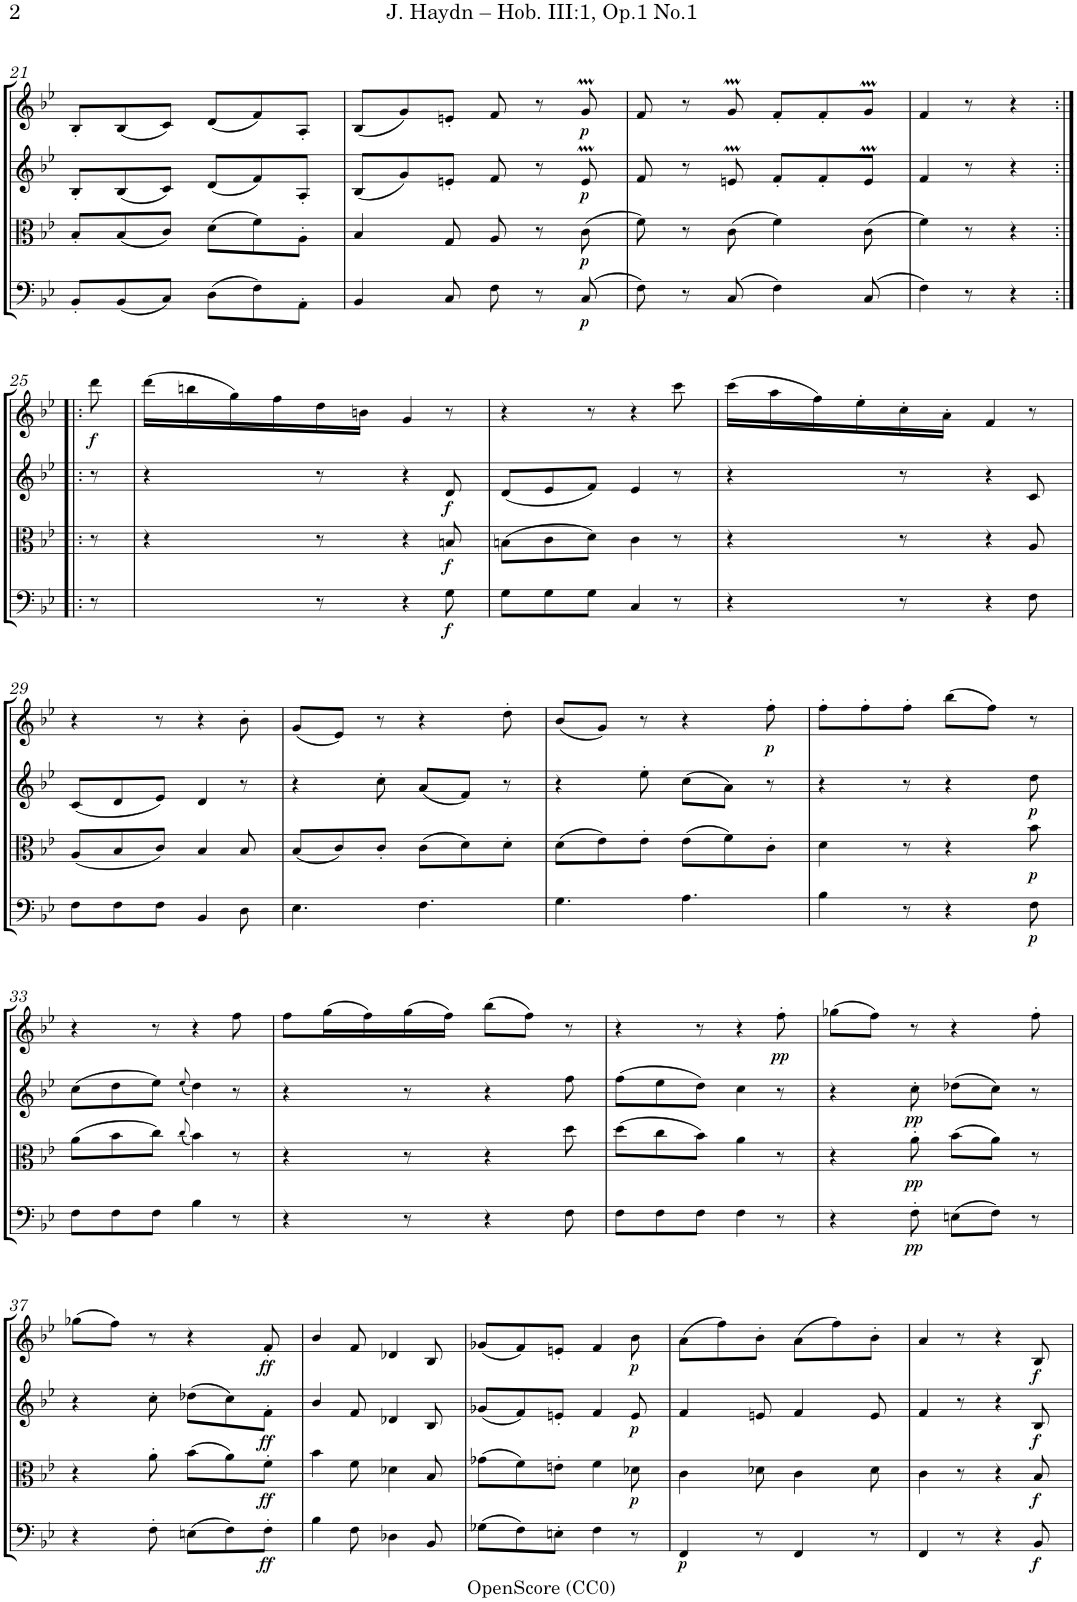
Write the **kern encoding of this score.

**kern	**dynam	**kern	**dynam	**kern	**dynam	**kern	**dynam
*part4	*part4	*part3	*part3	*part2	*part2	*part1	*part1
*staff4	*staff4	*staff3	*staff3	*staff2	*staff2	*staff1	*staff1
*I"Violoncello	*	*I"Viola	*	*I"Violin 2	*	*I"Violin 1	*
*I'Vc	*	*I'Vla	*	*I'Vln	*	*I'Vln	*
!!LO:PB:g=z
*clefF4	*	*clefC3	*	*clefG2	*	*clefG2	*
*k[b-e-]	*	*k[b-e-]	*	*k[b-e-]	*	*k[b-e-]	*
*M6/8	*	*M6/8	*	*M6/8	*	*M6/8	*
=21	=21	=21	=21	=21	=21	=21	=21
8BB-'/L	.	8B-'/L	.	8B-'/L	.	8B-'/L	.
(<8BB-/	.	(<8B-/	.	(<8B-/	.	(<8B-/	.
8C/J)	.	8c/J)	.	8c/J)	.	8c/J)	.
(>8D\L	.	(>8d\L	.	(<8d/L	.	(<8d/L	.
8F\)	.	8f\)	.	8f/)	.	8f/)	.
8AA'\J	.	8A'\J	.	8A'/J	.	8A'/J	.
=22	=22	=22	=22	=22	=22	=22	=22
4BB-/	.	4B-/	.	(8B-/L	.	(8B-/L	.
.	.	.	.	8g/)	.	8g/)	.
8C/	.	8G/	.	8en'/J	.	8en'/J	.
8F\	.	8A/	.	8f/	.	8f/	.
8r	.	8r	.	8r	.	8r	.
!	!LO:DY:b	!	!LO:DY:b	!	!LO:DY:b	!	!LO:DY:b
(>8C/	p	(>8c\	p	8em/	p	8gM/	p
=23	=23	=23	=23	=23	=23	=23	=23
8F\)	.	8f\)	.	8f/	.	8f/	.
8r	.	8r	.	8r	.	8r	.
(8C/	.	(8c\	.	8enm/	.	8gM/	.
4F\)	.	4f\)	.	8f'/L	.	8f'/L	.
.	.	.	.	8f'/	.	8f'/	.
(>8C/	.	(8c\	.	8em/J	.	8gM/J	.
=24	=24	=24	=24	=24	=24	=24	=24
4F\)	.	4f\)	.	4f/	.	4f/	.
8r	.	8r	.	8r	.	8r	.
4r	.	4r	.	4r	.	4r	.
!!LO:LB:g=z
=25:|!|:	=25:|!|:	=25:|!|:	=25:|!|:	=25:|!|:	=25:|!|:	=25:|!|:	=25:|!|:
!	!	!	!	!	!	!	!LO:DY:b
8r	.	8r	.	8r	.	8ddd\	f
=26	=26	=26	=26	=26	=26	=26	=26
4ryy	.	4r	.	4r	.	(>16ddd\LL	.
.	.	.	.	.	.	16bbn\	.
.	.	.	.	.	.	16gg\)	.
.	.	.	.	.	.	16ff\	.
8r	.	8r	.	8r	.	16dd\	.
.	.	.	.	.	.	16bn\JJ	.
4r	.	4r	.	4r	.	4g/	.
!	!LO:DY:b	!	!LO:DY:b	!	!LO:DY:b	!	!
8G\	f	8Bn/	f	8d/	f	8r	.
=27	=27	=27	=27	=27	=27	=27	=27
8G\L	.	(>8Bn\L	.	(<8d/L	.	4r	.
8G\	.	8c\	.	8e-/	.	.	.
8G\J	.	8d\J)	.	8f/J)	.	8r	.
4C/	.	4c\	.	4e-/	.	4r	.
8r	.	8r	.	8r	.	8ccc\	.
=28	=28	=28	=28	=28	=28	=28	=28
4r	.	4r	.	4r	.	(>16ccc\LL	.
.	.	.	.	.	.	16aa\	.
.	.	.	.	.	.	16ff\)	.
.	.	.	.	.	.	16ee-'\	.
8r	.	8r	.	8r	.	16cc'\	.
.	.	.	.	.	.	16a'\JJ	.
4r	.	4r	.	4r	.	4f/	.
8F\	.	8A/	.	8c/	.	8r	.
!!LO:LB:g=z
=29	=29	=29	=29	=29	=29	=29	=29
8F\L	.	(<8A/L	.	(<8c/L	.	4r	.
8F\	.	8B-/	.	8d/	.	.	.
8F\J	.	8c/J)	.	8e-/J)	.	8r	.
4BB-/	.	4B-/	.	4d/	.	4r	.
8D\	.	8B-/	.	8r	.	8b-'\	.
=30	=30	=30	=30	=30	=30	=30	=30
4.E-\	.	(<8B-/L	.	4r	.	(<8g/L	.
.	.	8c/)	.	.	.	8e-/J)	.
.	.	8c'/J	.	8cc'\	.	8r	.
4.F\	.	(>8c\L	.	(<8a/L	.	4r	.
.	.	8d\)	.	8f/J)	.	.	.
.	.	8d'\J	.	8r	.	8dd'\	.
=31	=31	=31	=31	=31	=31	=31	=31
4.G\	.	(>8d\L	.	4r	.	(<8b-/L	.
.	.	8e-\)	.	.	.	8g/J)	.
.	.	8e-'\J	.	8ee-'\	.	8r	.
4.A\	.	(8e-\L	.	(>8cc\L	.	4r	.
.	.	8f\)	.	8a\J)	.	.	.
!	!	!	!	!	!	!	!LO:DY:b
.	.	8c'\J	.	8r	.	8ff'\	p
=32	=32	=32	=32	=32	=32	=32	=32
4B-\	.	4d\	.	4r	.	8ff'\L	.
.	.	.	.	.	.	8ff'\	.
8r	.	8r	.	8r	.	8ff'\J	.
4r	.	4r	.	4r	.	(>8bb-\L	.
.	.	.	.	.	.	8ff\J)	.
!	!LO:DY:b	!	!LO:DY:b	!	!LO:DY:b	!	!
8F\	p	8b-\	p	8dd\	p	8r	.
!!LO:LB:g=z
=33	=33	=33	=33	=33	=33	=33	=33
8F\L	.	(>8a\L	.	(>8cc\L	.	4r	.
8F\	.	8b-\	.	8dd\	.	.	.
8F\J	.	8cc\J)	.	8ee-\J)	.	8r	.
.	.	(8qcc/	.	(8qee-/	.	.	.
4B-\	.	4b-\)	.	4dd\)	.	4r	.
8r	.	8r	.	8r	.	8ff\	.
=34	=34	=34	=34	=34	=34	=34	=34
4r	.	4r	.	4r	.	8ff\L	.
.	.	.	.	.	.	(>16gg\L	.
.	.	.	.	.	.	16ff\)	.
8r	.	8r	.	8r	.	(>16gg\	.
.	.	.	.	.	.	16ff\JJ)	.
4r	.	4r	.	4r	.	(>8bb-\L	.
.	.	.	.	.	.	8ff\J)	.
8F\	.	8dd\	.	8ff\	.	8r	.
=35	=35	=35	=35	=35	=35	=35	=35
8F\L	.	(>8dd\L	.	(>8ff\L	.	4r	.
8F\	.	8cc\	.	8ee-\	.	.	.
8F\J	.	8b-\J)	.	8dd\J)	.	8r	.
4F\	.	4a\	.	4cc\	.	4r	.
!	!	!	!	!	!	!	!LO:DY:b
8r	.	8r	.	8r	.	8ff'\	pp
=36	=36	=36	=36	=36	=36	=36	=36
4r	.	4r	.	4r	.	(>8gg-X\L	.
.	.	.	.	.	.	8ff\J)	.
!	!LO:DY:b	!	!LO:DY:b	!	!LO:DY:b	!	!
8F'\	pp	8a'\	pp	8cc'\	pp	8r	.
(>8En\L	.	(>8b-\L	.	(>8dd-X\L	.	4r	.
8F\J)	.	8a\J)	.	8cc\J)	.	.	.
8r	.	8r	.	8r	.	8ff'\	.
!!LO:LB:g=z
=37	=37	=37	=37	=37	=37	=37	=37
4r	.	4r	.	4r	.	(>8gg-X\L	.
.	.	.	.	.	.	8ff\J)	.
8F'\	.	8a'\	.	8cc'\	.	8r	.
(>8En\L	.	(>8b-\L	.	(>8dd-X\L	.	4r	.
8F\)	.	8a\)	.	8cc\)	.	.	.
!	!LO:DY:b	!	!LO:DY:b	!	!LO:DY:b	!	!LO:DY:b
8F'\J	ff	8f'\J	ff	8f'\J	ff	8f'/	ff
=38	=38	=38	=38	=38	=38	=38	=38
4B-\	.	4b-\	.	4b-/	.	4b-/	.
8F\	.	8f\	.	8f/	.	8f/	.
4D-X\	.	4d-X\	.	4d-X/	.	4d-X/	.
8BB-/	.	8B-/	.	8B-/	.	8B-/	.
=39	=39	=39	=39	=39	=39	=39	=39
(>8G-X\L	.	(>8g-X\L	.	(<8g-X/L	.	(<8g-X/L	.
8F\)	.	8f\)	.	8f/)	.	8f/)	.
8En'\J	.	8en'\J	.	8en'/J	.	8en'/J	.
4F\	.	4f\	.	4f/	.	4f/	.
!	!	!	!LO:DY:b	!	!LO:DY:b	!	!LO:DY:b
8r	.	8d-X\	p	8e/	p	8b-\	p
=40	=40	=40	=40	=40	=40	=40	=40
!	!LO:DY:b	!	!	!	!	!	!
4FF/	p	4c\	.	4f/	.	(>8a\L	.
.	.	.	.	.	.	8ff\)	.
8r	.	8d-X\	.	8en/	.	8b-'\J	.
4FF/	.	4c\	.	4f/	.	(>8a\L	.
.	.	.	.	.	.	8ff\)	.
8r	.	8d-\	.	8e/	.	8b-'\J	.
=41	=41	=41	=41	=41	=41	=41	=41
4FF/	.	4c\	.	4f/	.	4a/	.
8r	.	8r	.	8r	.	8r	.
4r	.	4r	.	4r	.	4r	.
!	!LO:DY:b	!	!LO:DY:b	!	!LO:DY:b	!	!LO:DY:b
8BB-/	f	8B-/	f	8B-/	f	8B-/	f
=	=	=	=	=	=	=	=
*-	*-	*-	*-	*-	*-	*-	*-
